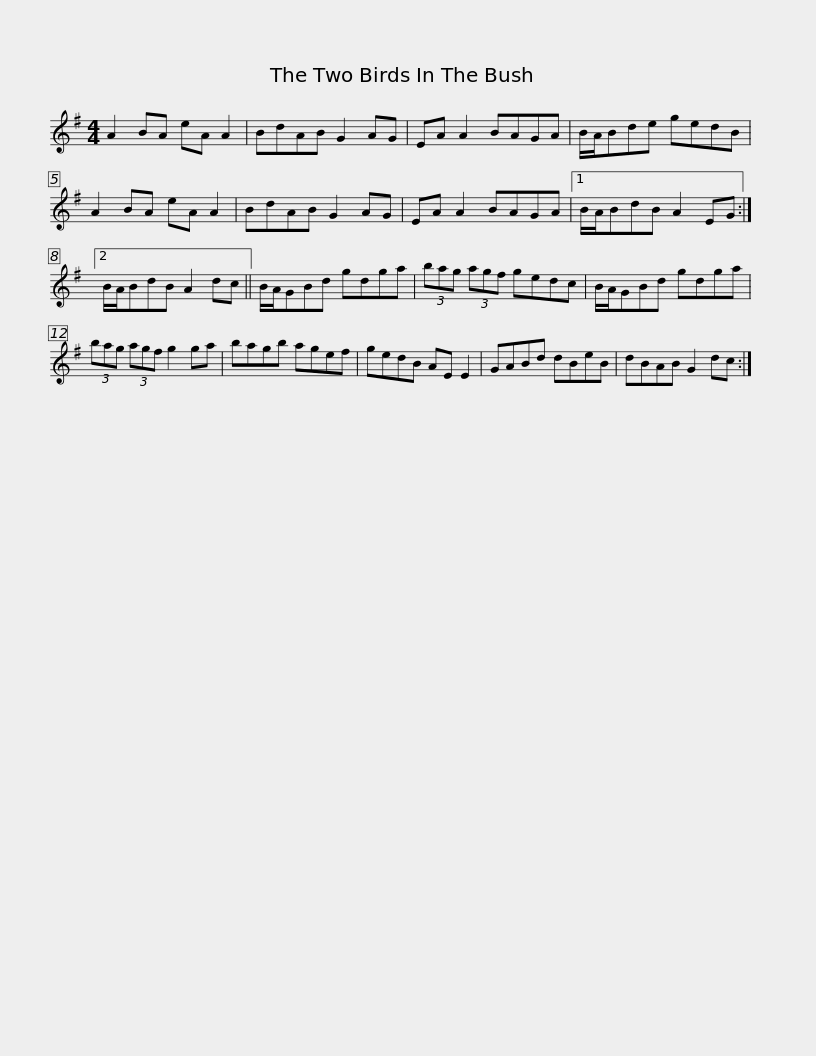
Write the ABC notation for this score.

X:1
L:1/8
M:4/4
I:linebreak $
K:G
V:1 treble
V:1
 A2 BA eA A2 | BdAB G2 AG | EA A2 BAGA | B/A/Bde gedB | A2 BA eA A2 | %5
 BdAB G2 AG |$ EA A2 BAGA |1 B/A/BdB A2 EG :|2 B/A/BdB A2 dc || B/A/GBd gdga | %10
 (3bag (3agf gedc |$ B/A/GBd gdga | (3bag (3agf g2 ga | bagb agef | gedB AE E2 | %15
 GABd dBeB |$ dBAB G2 dc :| %17
